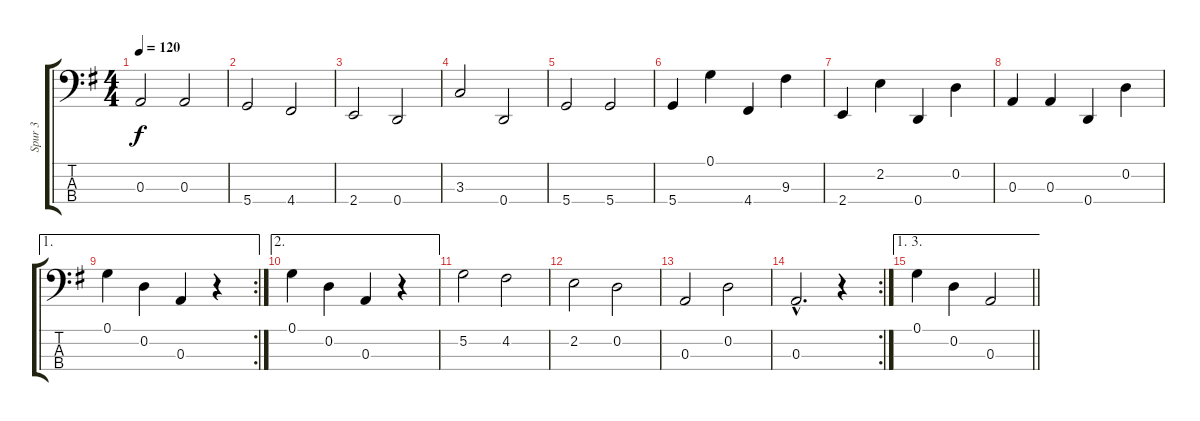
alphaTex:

\track ("Spur 3" "Spur 3") {instrument acousticbass}
\staff {score tabs}
\tuning (G2 D2 A1 D1) {hide}
\ts (4 4)
\tempo 120
\clef f4
\ks g
0.3.2{dy f} 0.3.2 |
5.4.2 4.4.2 |
2.4.2 0.4.2 |
3.3.2 0.4.2 |
5.4.2 5.4.2 |
5.4.4 0.1.4 4.4.4 9.3.4 |
2.4.4 2.2.4 0.4.4 0.2.4 |
0.3.4 0.3.4 0.4.4 0.2.4 |
\ae 1
\rc 2
0.1.4 0.2.4 0.3.4 r.4 |
\ae 2
0.1.4 0.2.4 0.3.4 r.4 |
5.2.2 4.2.2 |
2.2.2 0.2.2 |
0.3.2 0.2.2 |
\rc 2
0.3{hac}.2{d} r.4 |
\ae (1 3)
\barLineRight lightlight
0.1.4 0.2.4 0.3.2
